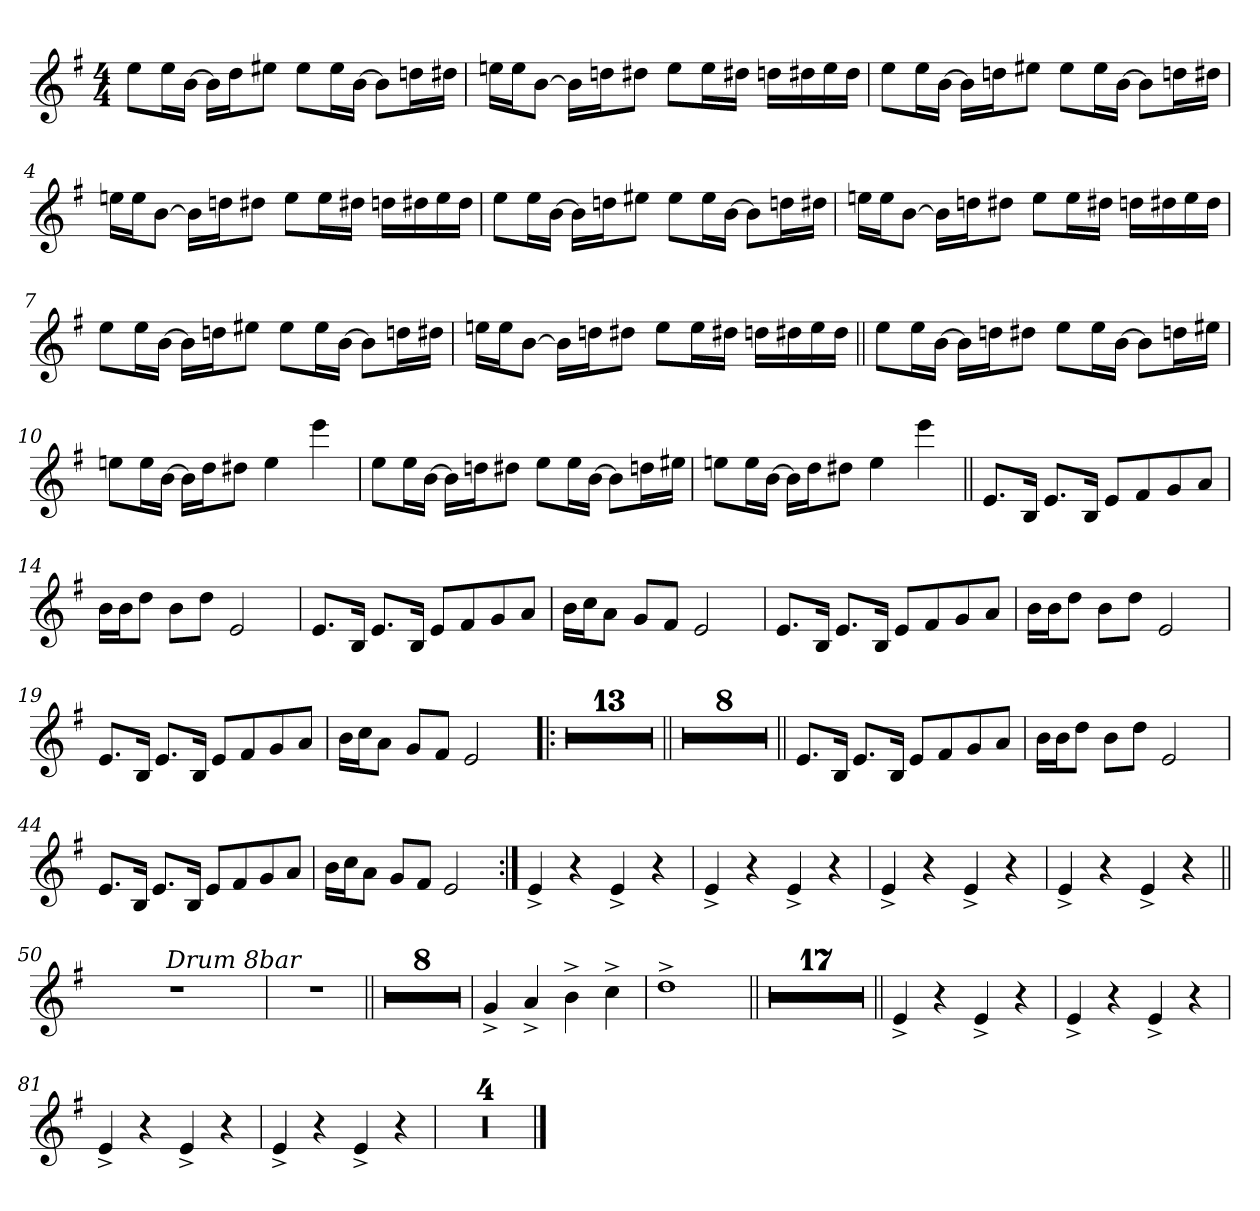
**kern
*part1
*staff1
!!LO:PB:g=z
*clefG2
*k[f#]
*G:
*M4/4
*MM130
=1
8eei\L
16eei\L
[>16bi\JJ
16bi\LL]
16ddi\J
8ee#Xi\J
8ee#i\L
16ee#i\L
[>16bi\JJ
8bi\L]
16ddni\L
16dd#Xi\JJ
=2
16eeni\LL
16eei\J
[>8bi\J
16bi\LL]
16ddni\J
8dd#Xi\J
8eei\L
16eei\L
16dd#Xi\JJ
16ddni\LL
16dd#Xi\
16eei\
16dd#i\JJ
=3
8eei\L
16eei\L
[>16bi\JJ
16bi\LL]
16ddni\J
8ee#Xi\J
8ee#i\L
16ee#i\L
[>16bi\JJ
8bi\L]
16ddni\L
16dd#Xi\JJ
!!LO:LB:g=z
=4
16eeni\LL
16eei\J
[>8bi\J
16bi\LL]
16ddni\J
8dd#Xi\J
8eei\L
16eei\L
16dd#Xi\JJ
16ddni\LL
16dd#Xi\
16eei\
16dd#i\JJ
=5
8eei\L
16eei\L
[>16bi\JJ
16bi\LL]
16ddni\J
8ee#Xi\J
8ee#i\L
16ee#i\L
[>16bi\JJ
8bi\L]
16ddni\L
16dd#Xi\JJ
=6
16eeni\LL
16eei\J
[>8bi\J
16bi\LL]
16ddni\J
8dd#Xi\J
8eei\L
16eei\L
16dd#Xi\JJ
16ddni\LL
16dd#Xi\
16eei\
16dd#i\JJ
!!LO:LB:g=z
=7
8eei\L
16eei\L
[>16bi\JJ
16bi\LL]
16ddni\J
8ee#Xi\J
8ee#i\L
16ee#i\L
[>16bi\JJ
8bi\L]
16ddni\L
16dd#Xi\JJ
=8
16eeni\LL
16eei\J
[>8bi\J
16bi\LL]
16ddni\J
8dd#Xi\J
8eei\L
16eei\L
16dd#Xi\JJ
16ddni\LL
16dd#Xi\
16eei\
16dd#i\JJ
=9||
8eei\L
16eei\L
[>16bi\JJ
16bi\LL]
16ddni\J
8dd#Xi\J
8eei\L
16eei\L
[>16bi\JJ
8bi\L]
16ddni\L
16ee#Xi\JJ
=10
8eeni\L
16eei\L
[>16bi\JJ
16bi\LL]
16ddi\J
8dd#Xi\J
4eei\
4eeei\
!!LO:LB:g=z
=11
8eei\L
16eei\L
[>16bi\JJ
16bi\LL]
16ddni\J
8dd#Xi\J
8eei\L
16eei\L
[>16bi\JJ
8bi\L]
16ddni\L
16ee#Xi\JJ
=12
8eeni\L
16eei\L
[>16bi\JJ
16bi\LL]
16ddi\J
8dd#Xi\J
4eei\
4eeei\
=13||
8.ei/L
16Bi/Jk
8.ei/L
16Bi/Jk
8ei/L
8f#i/
8gi/
8ai/J
=14
16bi\LL
16bi\J
8ddi\J
8bi\L
8ddi\J
2ei/
=15
8.ei/L
16Bi/Jk
8.ei/L
16Bi/Jk
8ei/L
8f#i/
8gi/
8ai/J
!!LO:LB:g=z
=16
16bi\LL
16cci\J
8ai\J
8gi/L
8f#i/J
2ei/
=17
8.ei/L
16Bi/Jk
8.ei/L
16Bi/Jk
8ei/L
8f#i/
8gi/
8ai/J
=18
16bi\LL
16bi\J
8ddi\J
8bi\L
8ddi\J
2ei/
=19
8.ei/L
16Bi/Jk
8.ei/L
16Bi/Jk
8ei/L
8f#i/
8gi/
8ai/J
=20
16bi\LL
16cci\J
8ai\J
8gi/L
8f#i/J
2ei/
=21!|:
1r
!!LO:LB:g=z
=22
1r
=23
1r
=24
1r
=25
1r
=26
1r
=27
1r
=28
1r
=29
1r
=30
1r
=31
1r
!!LO:LB:g=z
=32
1r
=33
1r
=34||
1r
=35
1r
=36
1r
=37
1r
=38
1r
=39
1r
=40
1r
=41
1r
!!LO:LB:g=z
=42||
8.ei/L
16Bi/Jk
8.ei/L
16Bi/Jk
8ei/L
8f#i/
8gi/
8ai/J
=43
16bi\LL
16bi\J
8ddi\J
8bi\L
8ddi\J
2ei/
=44
8.ei/L
16Bi/Jk
8.ei/L
16Bi/Jk
8ei/L
8f#i/
8gi/
8ai/J
=45
16bi\LL
16cci\J
8ai\J
8gi/L
8f#i/J
2ei/
=46:|!
4e^i/
4r
4e^i/
4r
=47
4e^i/
4r
4e^i/
4r
=48
4e^i/
4r
4e^i/
4r
=49
4e^i/
4r
4e^i/
4r
!!LO:LB:g=z
=50||
*^
1r	4ryy
.	16ryy
.	64ryy
.	128...ryy
!	!LO:TX:a:i:t=Drum 8bar
.	2ryy
.	8ryy
.	32ryy
.	1024ryy
*v	*v
=51
1r
=52||
1r
=53
1r
=54
1r
=55
1r
=56
1r
=57
1r
=58
1r
=59
1r
=60
4g^i/
4a^i/
4b^i\
4cc^i\
!!LO:LB:g=z
=61
1dd^i
=62||
1r
=63
1r
=64
1r
=65
1r
=66
1r
=67
1r
=68
1r
=69
1r
=70
1r
=71
1r
=72
1r
!!LO:LB:g=z
=73
1r
=74
1r
=75
1r
=76
1r
=77
1r
=78
1r
=79||
4e^i/
4r
4e^i/
4r
!!LO:LB:g=z
=80
4e^i/
4r
4e^i/
4r
=81
4e^i/
4r
4e^i/
4r
=82
4e^i/
4r
4e^i/
4r
=83
1r
=84
1r
=85
1r
=86
1r
==
*-
